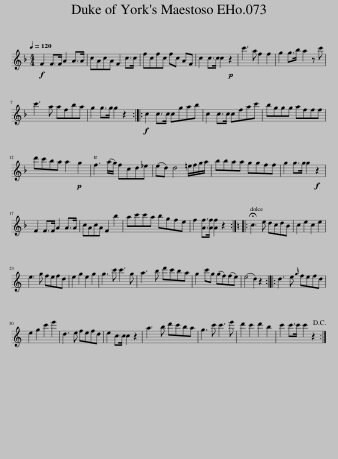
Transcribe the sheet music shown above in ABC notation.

X:1
L:1/8
Q:1/4=120
M:4/4
I:linebreak $
K:F
V:1 treble
V:1
!f! F2 F>F A2 A>A | cAcA F2 c>c | fcfc fc AF | c2 c>c c2!p! z2 | c'3 a f2 f2 | %5
 g2 g>b a2 z c' |$ c'3 a afba | g2 g>g g2 z2 ::!f! c2 c>c cgab | c2 c>c cfac' | %10
 bggg afff |$ d'c'ba a2!p! g2 | f3 (a/g/) fcd_e | (ed) d4 =e/f/g/a/ | bbaa ggff | %15
 g2 g>g g2!f! z2 |$ F2 F>F A2 A>A | cAcA F2 b2 | ac'c'a bgfe | f2 [Af]>[Af] [Af]2 z2 :: %20
[K:C] !fermata!c3 e dcdB | c2 e2 c2 e2 |$ e3 g fefd | e2 g2 e2 g2 | g3 c' c'3 g | %25
 a3 b d'c'ba | g2 c'g (gf)(fe) | (e4 d2) z2 :: d3 e{g} fefd |$ e2 g2 c'2 e'2 | %30
 d3 e fefd | e2 c>c c2 z2 | a3 b d'c'ba | g3 c' c'3 e' | d'2 c'2 d'2 b2 | %35
 c'2 c'>c' c'2 z2!D.C.! :| %36
